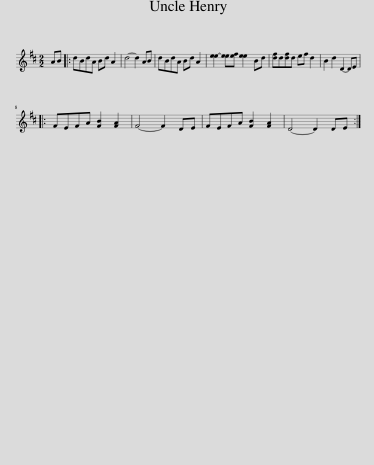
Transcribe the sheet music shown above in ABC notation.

X:1
L:1/8
M:2/2
I:linebreak $
K:D
V:1 treble
V:1
 AB |: dBdA Bd A2 | d4- d2 AB | dBdA Bd A2 | [ee-]2 [ee][ef] [ee]2 Bd | %5
 [df]d[df]d ef d2 | B2 d2 D2- DE |:$ FEFA [FB]2 [FA]2 | F4- F2 DE | FEFA [FB]2 [FA]2 | %10
 D4- D2 DE :| %11
